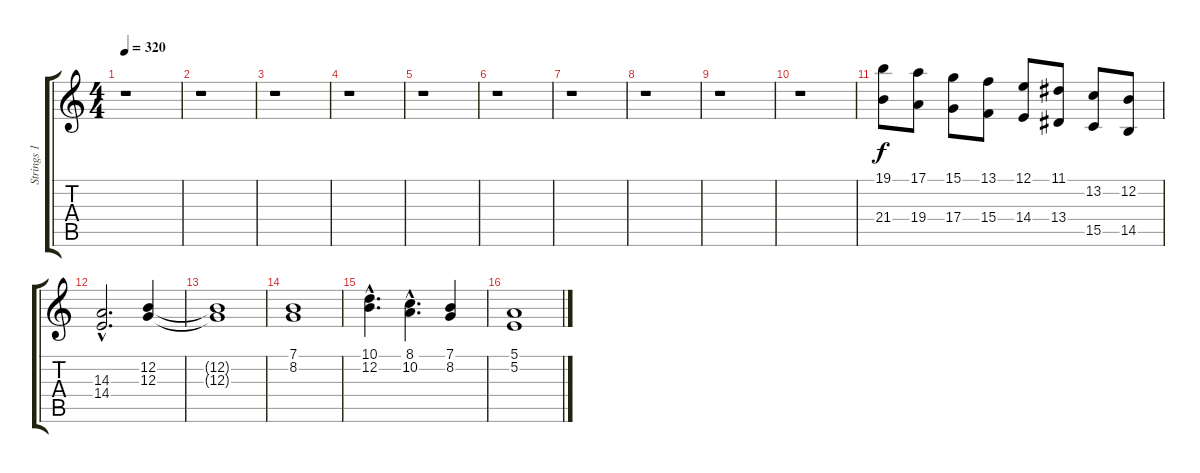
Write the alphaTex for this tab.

\track ("Strings 1" "Strings 1") {instrument stringensemble1}
\staff {score tabs}
\tuning (E4 B3 G3 D3 A2 E2) {hide}
\ts (4 4)
\tempo 320
\clef g2
\ks c
r.1{dy f} |
r.1 |
r.1 |
r.1 |
r.1 |
r.1 |
r.1 |
r.1 |
r.1 |
r.1 |
(19.1 21.4).8 (17.1 19.4).8 (15.1 17.4).8 (13.1 15.4).8 (12.1 14.4).8 (11.1 13.4).8 (13.2 15.5).8 (12.2 14.5).8 |
(14.3{hac} 14.4{hac}).2{d} (12.2 12.3).4 |
(12.2{t} 12.3{t}).1 |
(7.1 8.2).1 |
(10.1{hac} 12.2{hac}).4{d} (8.1{hac} 10.2{hac}).4{d} (7.1 8.2).4 |
(5.1 5.2).1
